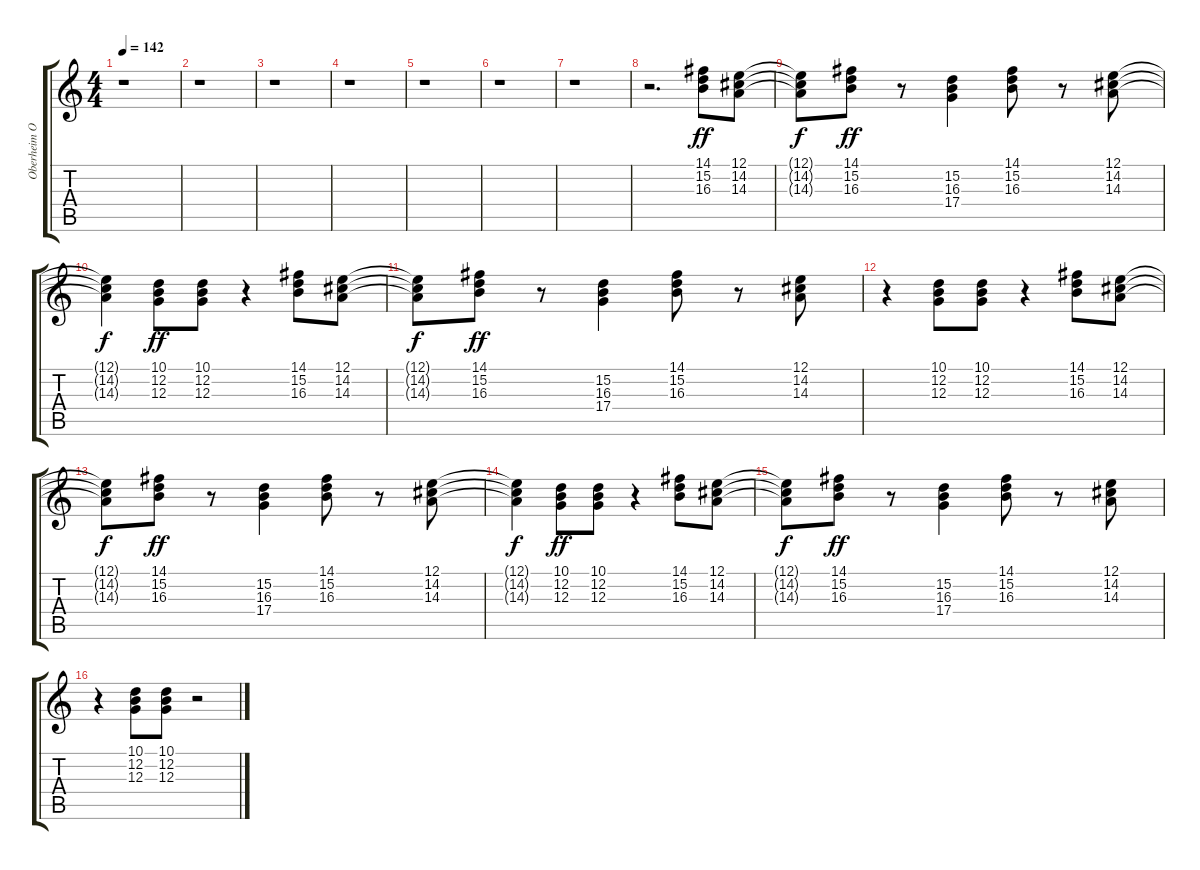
\track ("Oberheim OB-X Multitrack" "Oberheim O") {instrument rockorgan}
\staff {score tabs}
\tuning (E4 B3 G3 D3 A2 E2) {hide}
\ts (4 4)
\tempo 142
\clef g2
\ks c
r.1{dy ff} |
r.1 |
r.1 |
r.1 |
r.1 |
r.1 |
r.1 |
r.2{d} (14.1 15.2 16.3).8 (12.1 14.2 14.3).8 |
(12.1{t} 14.2{t} 14.3{t}).8{dy f} (14.1 15.2 16.3).8{dy ff} r.8 (15.2 16.3 17.4).4 (14.1 15.2 16.3).8 r.8 (12.1 14.2 14.3).8 |
(12.1{t} 14.2{t} 14.3{t}).4{dy f} (10.1 12.2 12.3).8{dy ff} (10.1 12.2 12.3).8 r.4 (14.1 15.2 16.3).8 (12.1 14.2 14.3).8 |
(12.1{t} 14.2{t} 14.3{t}).8{dy f} (14.1 15.2 16.3).8{dy ff} r.8 (15.2 16.3 17.4).4 (14.1 15.2 16.3).8 r.8 (12.1 14.2 14.3).8 |
r.4 (10.1 12.2 12.3).8 (10.1 12.2 12.3).8 r.4 (14.1 15.2 16.3).8 (12.1 14.2 14.3).8 |
(12.1{t} 14.2{t} 14.3{t}).8{dy f} (14.1 15.2 16.3).8{dy ff} r.8 (15.2 16.3 17.4).4 (14.1 15.2 16.3).8 r.8 (12.1 14.2 14.3).8 |
(12.1{t} 14.2{t} 14.3{t}).4{dy f} (10.1 12.2 12.3).8{dy ff} (10.1 12.2 12.3).8 r.4 (14.1 15.2 16.3).8 (12.1 14.2 14.3).8 |
(12.1{t} 14.2{t} 14.3{t}).8{dy f} (14.1 15.2 16.3).8{dy ff} r.8 (15.2 16.3 17.4).4 (14.1 15.2 16.3).8 r.8 (12.1 14.2 14.3).8 |
r.4 (10.1 12.2 12.3).8 (10.1 12.2 12.3).8 r.2
